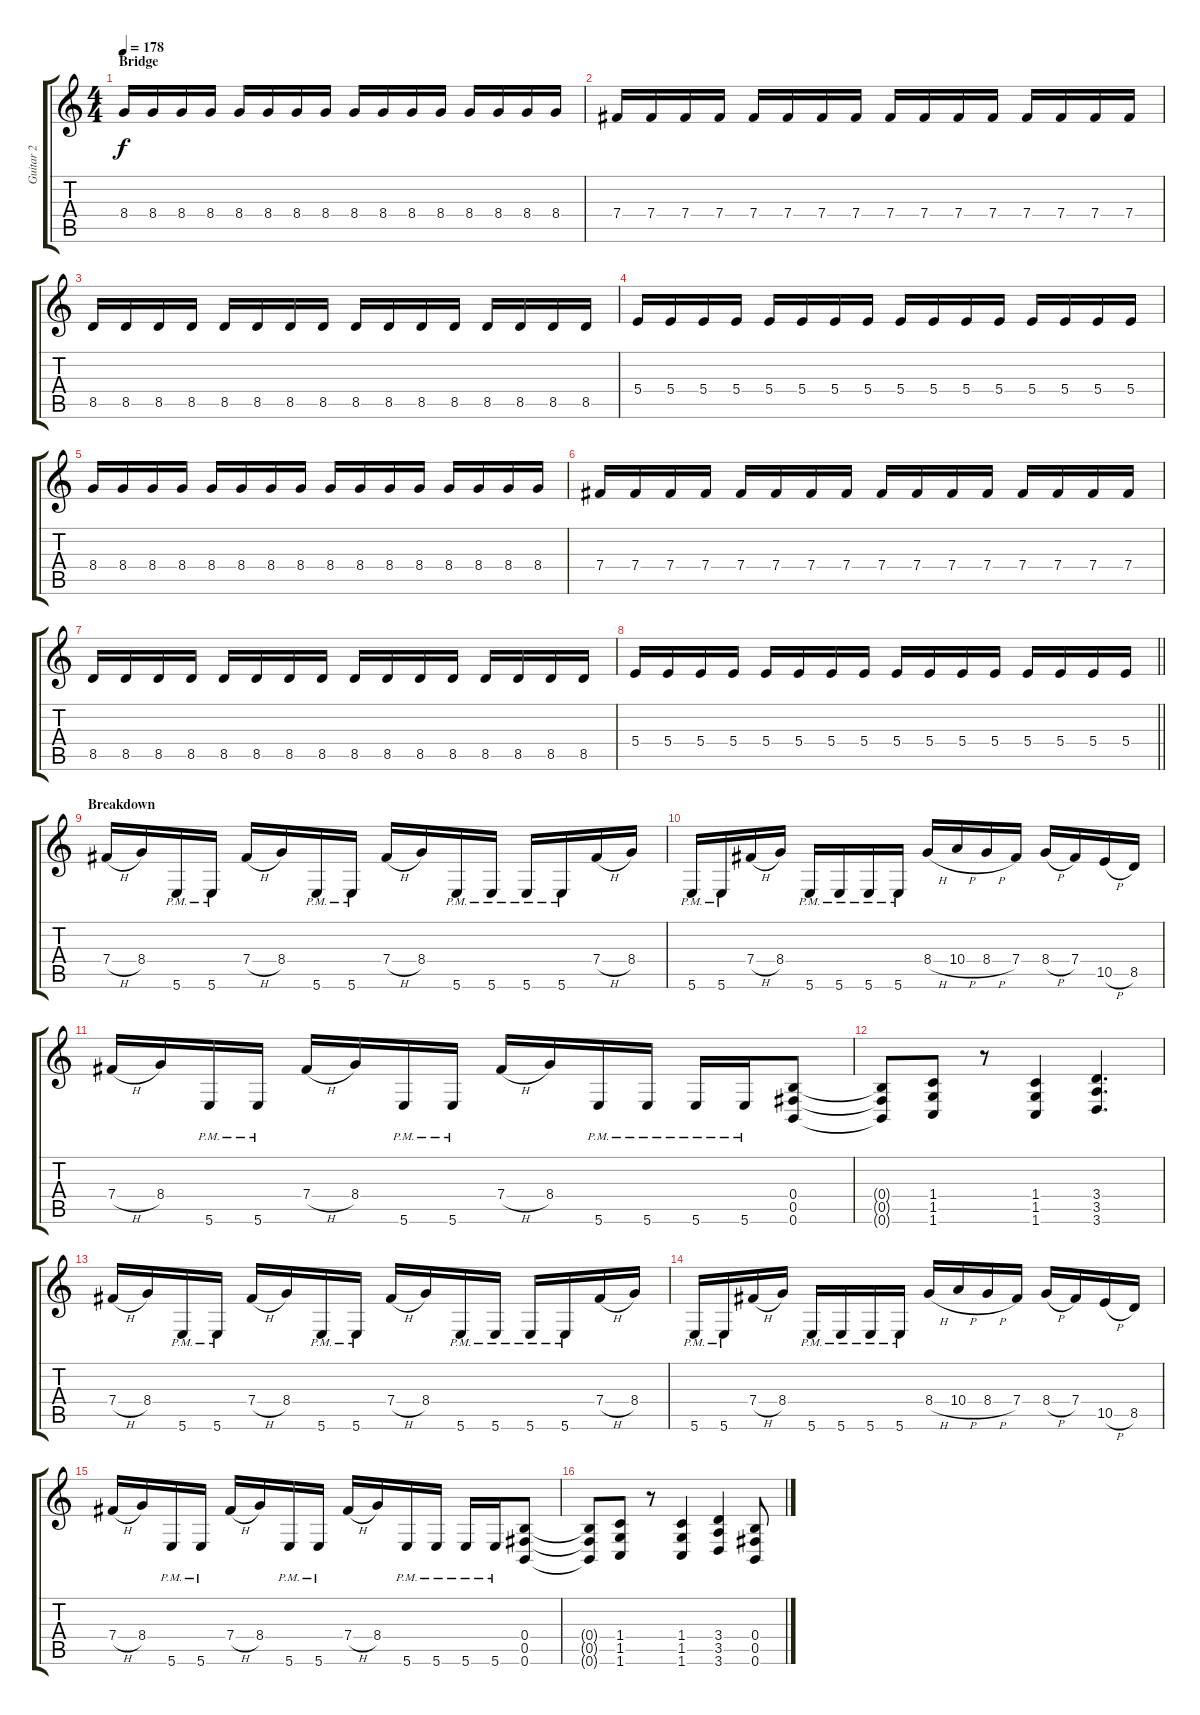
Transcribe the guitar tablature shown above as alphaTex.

\track ("Guitar 2" "Guitar 2") {instrument distortionguitar}
\staff {score tabs}
\tuning (Db4 Ab3 E3 B2 Gb2 B1) {hide}
\ts (4 4)
\section ("" "Bridge")
\tempo 178
\clef g2
\ks c
8.4.16{dy f} 8.4.16 8.4.16 8.4.16 8.4.16 8.4.16 8.4.16 8.4.16 8.4.16 8.4.16 8.4.16 8.4.16 8.4.16 8.4.16 8.4.16 8.4.16 |
7.4.16 7.4.16 7.4.16 7.4.16 7.4.16 7.4.16 7.4.16 7.4.16 7.4.16 7.4.16 7.4.16 7.4.16 7.4.16 7.4.16 7.4.16 7.4.16 |
8.5.16 8.5.16 8.5.16 8.5.16 8.5.16 8.5.16 8.5.16 8.5.16 8.5.16 8.5.16 8.5.16 8.5.16 8.5.16 8.5.16 8.5.16 8.5.16 |
5.4.16 5.4.16 5.4.16 5.4.16 5.4.16 5.4.16 5.4.16 5.4.16 5.4.16 5.4.16 5.4.16 5.4.16 5.4.16 5.4.16 5.4.16 5.4.16 |
8.4.16 8.4.16 8.4.16 8.4.16 8.4.16 8.4.16 8.4.16 8.4.16 8.4.16 8.4.16 8.4.16 8.4.16 8.4.16 8.4.16 8.4.16 8.4.16 |
7.4.16 7.4.16 7.4.16 7.4.16 7.4.16 7.4.16 7.4.16 7.4.16 7.4.16 7.4.16 7.4.16 7.4.16 7.4.16 7.4.16 7.4.16 7.4.16 |
8.5.16 8.5.16 8.5.16 8.5.16 8.5.16 8.5.16 8.5.16 8.5.16 8.5.16 8.5.16 8.5.16 8.5.16 8.5.16 8.5.16 8.5.16 8.5.16 |
\barLineRight lightlight
5.4.16 5.4.16 5.4.16 5.4.16 5.4.16 5.4.16 5.4.16 5.4.16 5.4.16 5.4.16 5.4.16 5.4.16 5.4.16 5.4.16 5.4.16 5.4.16 |
\section ("" "Breakdown")
7.4{h}.16 8.4.16 5.6{pm}.16 5.6{pm}.16 7.4{h}.16 8.4.16 5.6{pm}.16 5.6{pm}.16 7.4{h}.16 8.4.16 5.6{pm}.16 5.6{pm}.16 5.6{pm}.16 5.6{pm}.16 7.4{h}.16 8.4.16 |
5.6{pm}.16 5.6{pm}.16 7.4{h}.16 8.4.16 5.6{pm}.16 5.6{pm}.16 5.6{pm}.16 5.6{pm}.16 8.4{h}.16 10.4{h}.16 8.4{h}.16 7.4.16 8.4{h}.16 7.4.16 10.5{h}.16 8.5.16 |
7.4{h}.16 8.4.16 5.6{pm}.16 5.6{pm}.16 7.4{h}.16 8.4.16 5.6{pm}.16 5.6{pm}.16 7.4{h}.16 8.4.16 5.6{pm}.16 5.6{pm}.16 5.6{pm}.16 5.6{pm}.16 (0.4 0.5 0.6).8 |
(0.4{t} 0.5{t} 0.6{t}).8 (1.4 1.5 1.6).8 r.8 (1.4 1.5 1.6).4 (3.4 3.5 3.6).4{d} |
7.4{h}.16 8.4.16 5.6{pm}.16 5.6{pm}.16 7.4{h}.16 8.4.16 5.6{pm}.16 5.6{pm}.16 7.4{h}.16 8.4.16 5.6{pm}.16 5.6{pm}.16 5.6{pm}.16 5.6{pm}.16 7.4{h}.16 8.4.16 |
5.6{pm}.16 5.6{pm}.16 7.4{h}.16 8.4.16 5.6{pm}.16 5.6{pm}.16 5.6{pm}.16 5.6{pm}.16 8.4{h}.16 10.4{h}.16 8.4{h}.16 7.4.16 8.4{h}.16 7.4.16 10.5{h}.16 8.5.16 |
7.4{h}.16 8.4.16 5.6{pm}.16 5.6{pm}.16 7.4{h}.16 8.4.16 5.6{pm}.16 5.6{pm}.16 7.4{h}.16 8.4.16 5.6{pm}.16 5.6{pm}.16 5.6{pm}.16 5.6{pm}.16 (0.4 0.5 0.6).8 |
(0.4{t} 0.5{t} 0.6{t}).8 (1.4 1.5 1.6).8 r.8 (1.4 1.5 1.6).4 (3.4 3.5 3.6).4 (0.4 0.5 0.6).8
